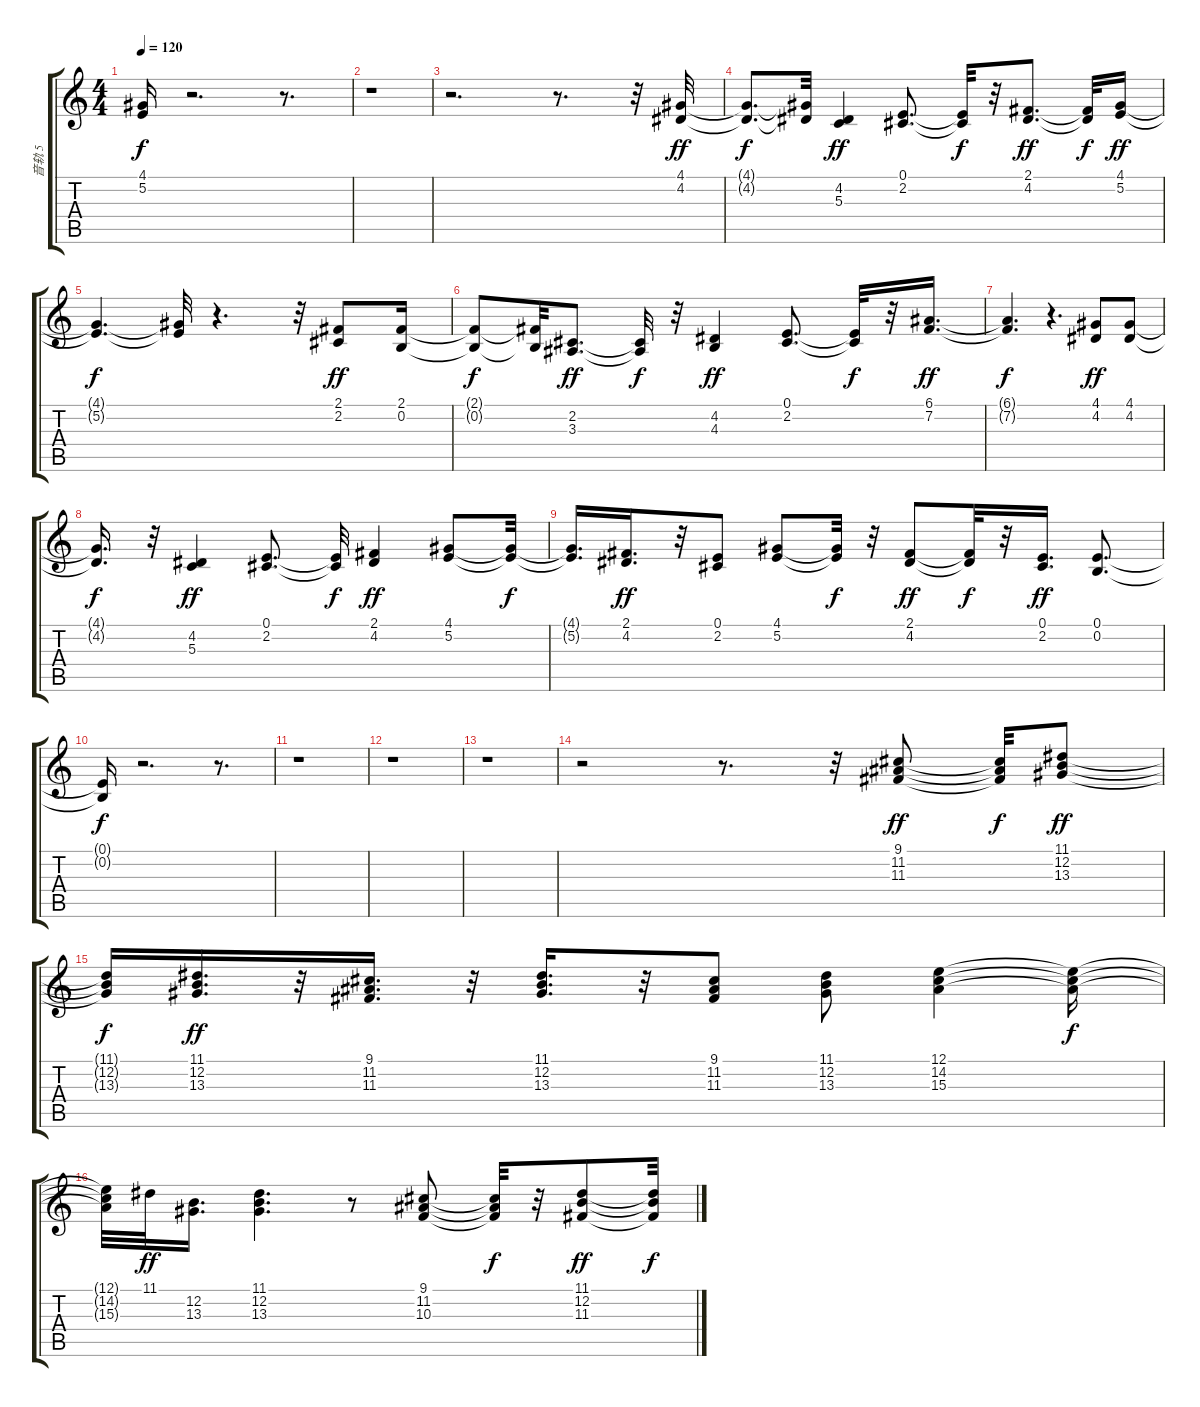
\track ("音轨 5" "音轨 5") {instrument flute}
\staff {score tabs}
\tuning (E4 B3 G3 D3 A2 E2) {hide}
\ts (4 4)
\tempo 120
\clef g2
\ks c
(4.1{t} 5.2{t}).16{dy f} r.2{d} r.8{d} |
r.1 |
r.2{d} r.8{d} r.32 (4.1 4.2).32{dy ff} |
(4.1{t} 4.2{t}).8{d dy f} (4.1{t} 4.2{t}).32 (4.2 5.3).4{dy ff} (0.1 2.2).8{d} (0.1{t} 2.2{t}).32{dy f} r.32 (2.1 4.2).8{d dy ff} (2.1{t} 4.2{t}).32{dy f} (4.1 5.2).16{dy ff} |
(4.1{t} 5.2{t}).4{d dy f} (4.1{t} 5.2{t}).32 r.4{d} r.32 (2.1 2.2).8{dy ff} (2.1 0.2).16 |
(2.1{t} 0.2{t}).8{dy f} (2.1{t} 0.2{t}).32 (2.2 3.3).8{d dy ff} (2.2{t} 3.3{t}).32{dy f} r.32 (4.2 4.3).4{dy ff} (0.1 2.2).8{d} (0.1{t} 2.2{t}).32{dy f} r.32 (6.1 7.2).16{d dy ff} |
(6.1{t} 7.2{t}).4{d dy f} r.4{d} (4.1 4.2).8{dy ff} (4.1 4.2).8 |
(4.1{t} 4.2{t}).16{d dy f} r.32 (4.2 5.3).4{dy ff} (0.1 2.2).8{d} (0.1{t} 2.2{t}).32{dy f} (2.1 4.2).4{dy ff} (4.1 5.2).8 (4.1{t} 5.2{t}).32{dy f} |
(4.1{t} 5.2{t}).16{d} (2.1 4.2).16{d dy ff} r.32 (0.1 2.2).8 (4.1 5.2).8 (4.1{t} 5.2{t}).32{dy f} r.32 (2.1 4.2).8{dy ff} (2.1{t} 4.2{t}).32{dy f} r.32 (0.1 2.2).16{d dy ff} (0.1 0.2).8{d} |
(0.1{t} 0.2{t}).16{dy f} r.2{d} r.8{d} |
r.1 |
r.1 |
r.1 |
r.2 r.8{d} r.32 (9.1 11.2 11.3).8{dy ff} (9.1{t} 11.2{t} 11.3{t}).32{dy f} (11.1 12.2 13.3).8{dy ff} |
(11.1{t} 12.2{t} 13.3{t}).16{dy f} (11.1 12.2 13.3).16{d dy ff} r.32 (9.1 11.2 11.3).16{d} r.32 (11.1 12.2 13.3).16{d} r.32 (9.1 11.2 11.3).8 (11.1 12.2 13.3).8 (12.1 14.2 15.3).4 (12.1{t} 14.2{t} 15.3{t}).16{dy f} |
(12.1{t} 14.2{t} 15.3{t}).32 11.1.32{dy ff} (12.2 13.3).16{d} (11.1 12.2 13.3).4{d} r.8 (9.1 11.2 10.3).8 (9.1{t} 11.2{t} 10.3{t}).32{dy f} r.32 (11.1 12.2 11.3).8{dy ff} (11.1{t} 12.2{t} 11.3{t}).32{dy f}
